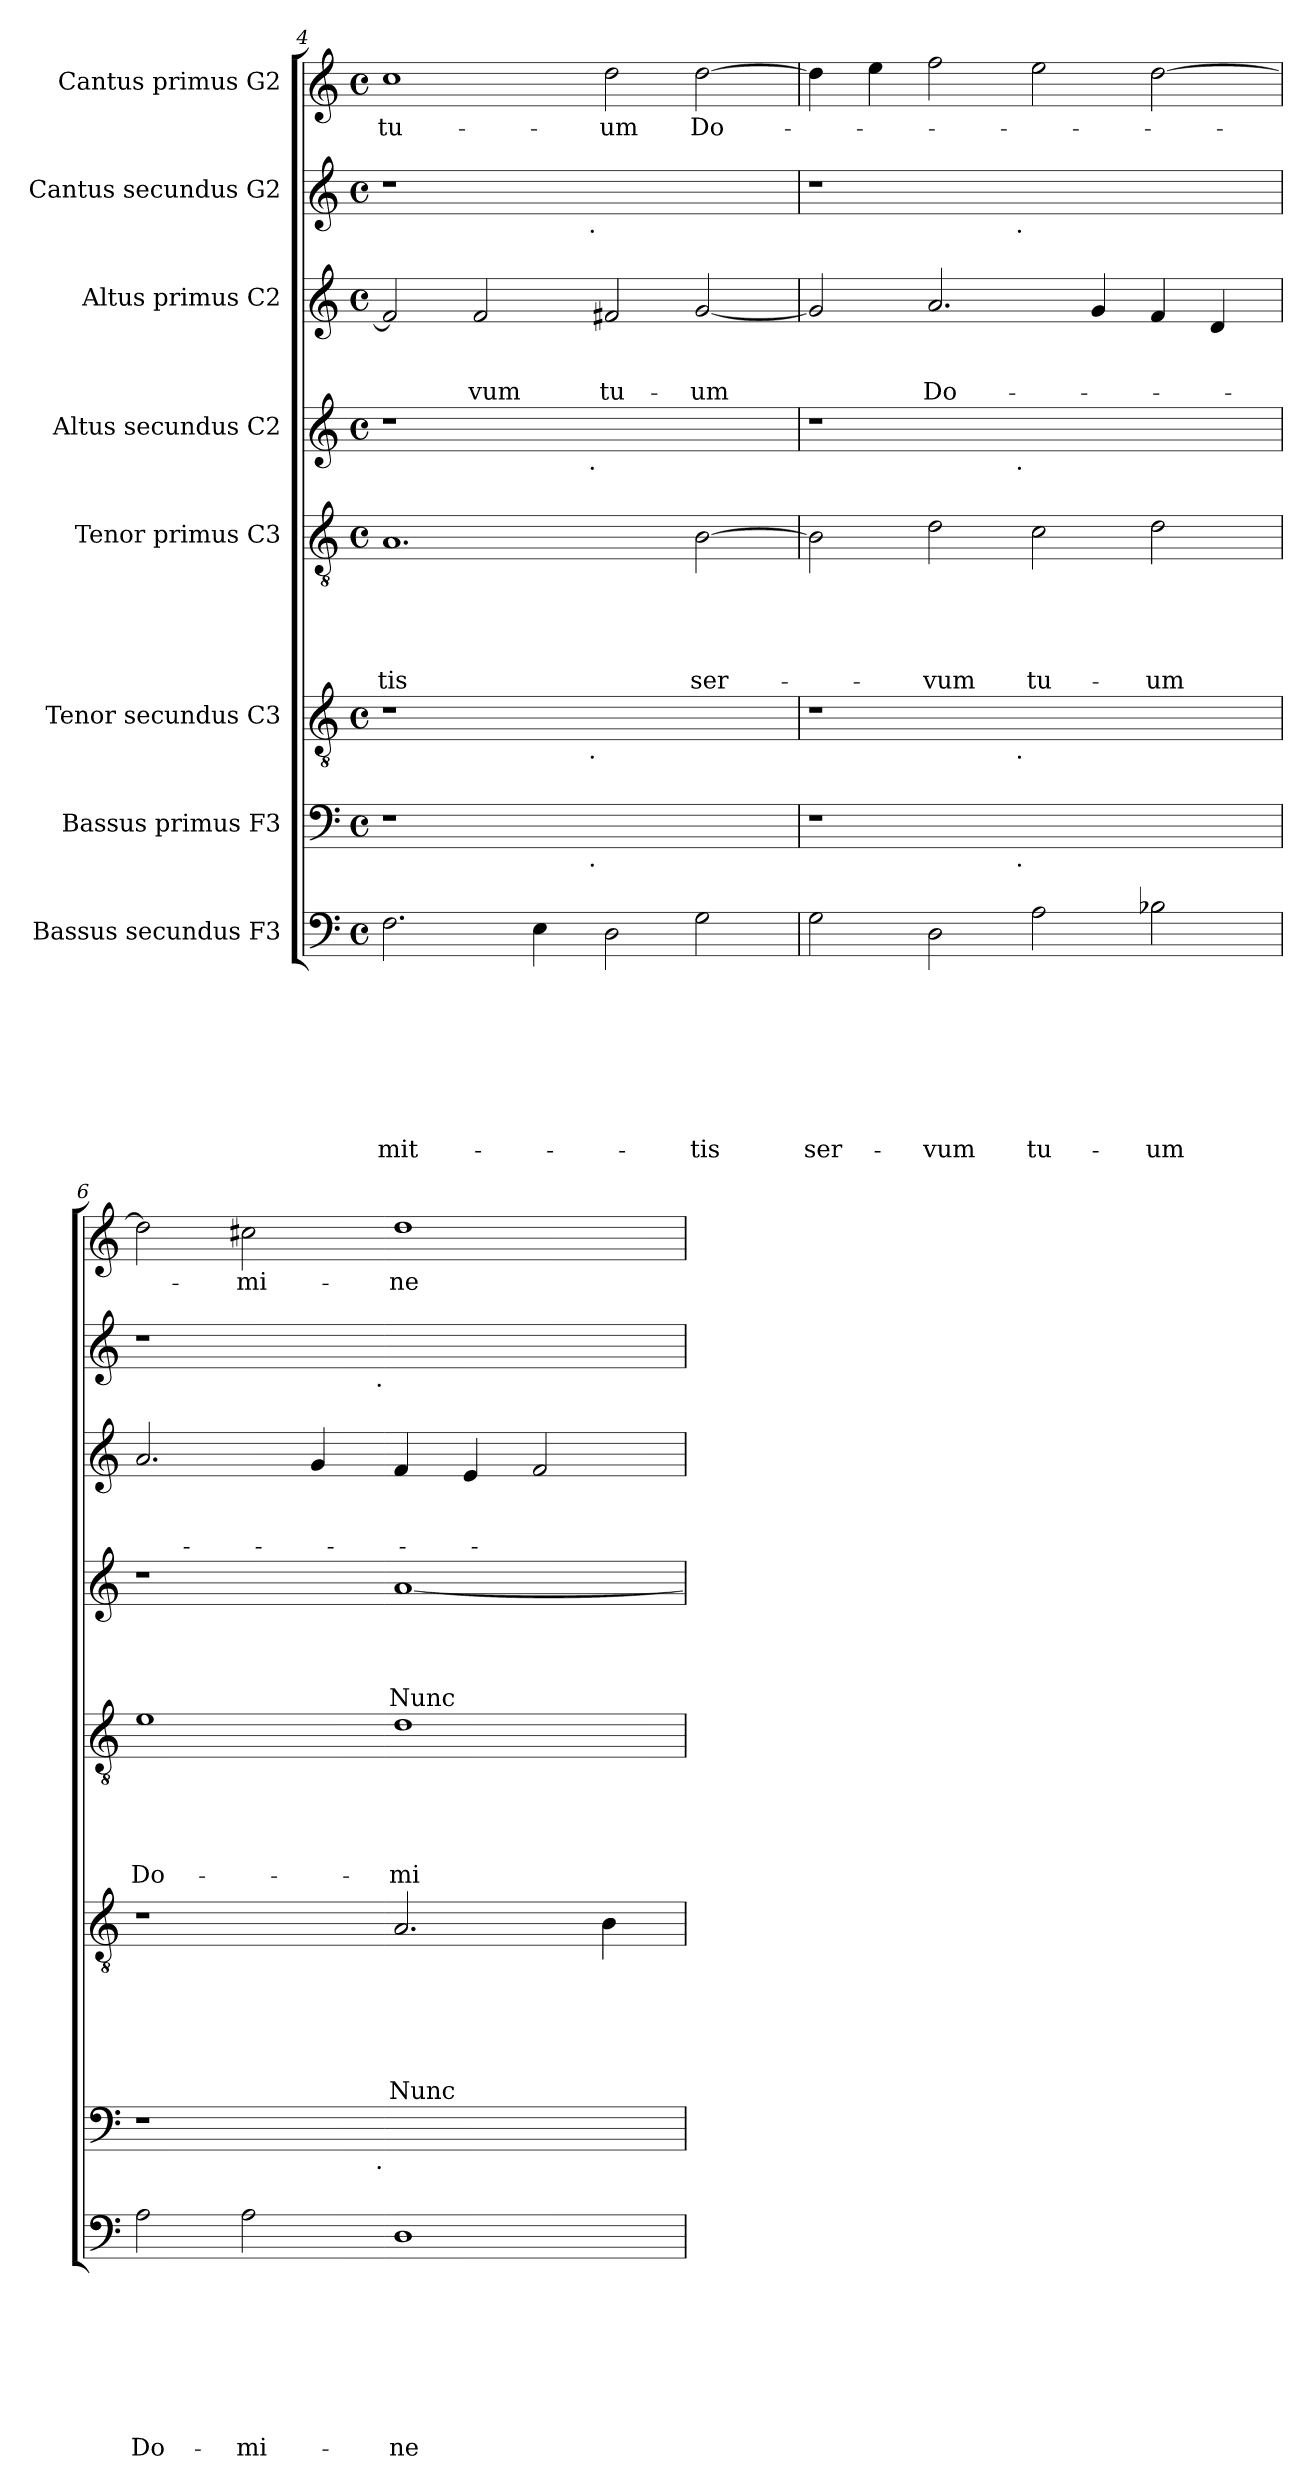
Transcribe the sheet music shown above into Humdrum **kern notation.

**kern	**text	**text	**text	**text	**text	**text	**text	**text	**kern	**kern	**text	**text	**text	**text	**text	**text	**kern	**text	**text	**text	**text	**text	**kern	**text	**text	**text	**text	**kern	**text	**text	**text	**kern	**kern	**text
*part8	*part8	*part8	*part8	*part8	*part8	*part8	*part8	*part8	*part7	*part6	*part6	*part6	*part6	*part6	*part6	*part6	*part5	*part5	*part5	*part5	*part5	*part5	*part4	*part4	*part4	*part4	*part4	*part3	*part3	*part3	*part3	*part2	*part1	*part1
*staff8	*staff8	*staff8	*staff8	*staff8	*staff8	*staff8	*staff8	*staff8	*staff7	*staff6	*staff6	*staff6	*staff6	*staff6	*staff6	*staff6	*staff5	*staff5	*staff5	*staff5	*staff5	*staff5	*staff4	*staff4	*staff4	*staff4	*staff4	*staff3	*staff3	*staff3	*staff3	*staff2	*staff1	*staff1
*I"Bassus secundus F3	*	*	*	*	*	*	*	*	*I"Bassus primus F3	*I"Tenor secundus C3	*	*	*	*	*	*	*I"Tenor primus C3	*	*	*	*	*	*I"Altus secundus C2	*	*	*	*	*I"Altus primus C2	*	*	*	*I"Cantus secundus G2	*I"Cantus primus G2	*
*clefF4	*	*	*	*	*	*	*	*	*clefF4	*clefGv2	*	*	*	*	*	*	*clefGv2	*	*	*	*	*	*clefG2	*	*	*	*	*clefG2	*	*	*	*clefG2	*clefG2	*
*k[]	*	*	*	*	*	*	*	*	*k[]	*k[]	*	*	*	*	*	*	*k[]	*	*	*	*	*	*k[]	*	*	*	*	*k[]	*	*	*	*k[]	*k[]	*
*C:	*	*	*	*	*	*	*	*	*C:	*C:	*	*	*	*	*	*	*C:	*	*	*	*	*	*C:	*	*	*	*	*C:	*	*	*	*C:	*C:	*
*M4/4	*	*	*	*	*	*	*	*	*M4/4	*M4/4	*	*	*	*	*	*	*M4/4	*	*	*	*	*	*M4/4	*	*	*	*	*M4/4	*	*	*	*M4/4	*M4/4	*
*met(c)	*	*	*	*	*	*	*	*	*met(c)	*met(c)	*	*	*	*	*	*	*met(c)	*	*	*	*	*	*met(c)	*	*	*	*	*met(c)	*	*	*	*met(c)	*met(c)	*
=4	=4	=4	=4	=4	=4	=4	=4	=4	=4	=4	=4	=4	=4	=4	=4	=4	=4	=4	=4	=4	=4	=4	=4	=4	=4	=4	=4	=4	=4	=4	=4	=4	=4	=4
!	!	!	!	!	!	!	!	!LO:LY:b	!	!	!	!	!	!	!	!	!	!	!	!	!	!LO:LY:b	!	!	!	!	!	!	!	!	!	!	!	!LO:LY:b
*	*	*	*	*	*	*	*	*	*^	*^	*	*	*	*	*	*	*	*	*	*	*	*	*^	*	*	*	*	*	*	*	*	*^	*	*
2.F\	.	.	.	.	.	.	.	-mit-	1r	2ryy	1r	2ryy	.	.	.	.	.	.	1.A	.	.	.	.	-tis	1r	2ryy	.	.	.	.	2f/]	.	.	.	1r	2ryy	1cc	tu-
!	!	!	!	!	!	!	!	!	!	!	!	!	!	!	!	!	!	!	!	!	!	!	!	!	!	!	!	!	!	!	!	!	!	!LO:LY:b	!	!	!	!
.	.	.	.	.	.	.	.	.	.	4...ryy	.	4...ryy	.	.	.	.	.	.	.	.	.	.	.	.	.	4...ryy	.	.	.	.	2f/	.	.	-vum	.	4...ryy	.	.
4E\	.	.	.	.	.	.	.	.	.	.	.	.	.	.	.	.	.	.	.	.	.	.	.	.	.	.	.	.	.	.	.	.	.	.	.	.	.	.
!	!	!	!	!	!	!	!	!	!	!	!	!	!	!	!	!	!	!	!	!	!	!	!	!	!	!	!	!	!	!	!	!	!	!	!	!LO:TX:b:t=.	!	!
!	!	!	!	!	!	!	!	!	!	!	!	!	!	!	!	!	!	!	!	!	!	!	!	!	!	!LO:TX:b:t=.	!	!	!	!	!	!	!	!	!	!	!	!
!	!	!	!	!	!	!	!	!	!	!	!	!LO:TX:b:t=.	!	!	!	!	!	!	!	!	!	!	!	!	!	!	!	!	!	!	!	!	!	!	!	!	!	!
!	!	!	!	!	!	!	!	!	!	!LO:TX:b:t=.	!	!	!	!	!	!	!	!	!	!	!	!	!	!	!	!	!	!	!	!	!	!	!	!	!	!	!	!
.	.	.	.	.	.	.	.	.	.	1ryy	.	1ryy	.	.	.	.	.	.	.	.	.	.	.	.	.	1ryy	.	.	.	.	.	.	.	.	.	1ryy	.	.
!	!	!	!	!	!	!	!	!	!	!	!	!	!	!	!	!	!	!	!	!	!	!	!	!	!	!	!	!	!	!	!	!	!	!LO:LY:b	!	!	!	!LO:LY:b
2D\	.	.	.	.	.	.	.	.	1ryy	.	1ryy	.	.	.	.	.	.	.	.	.	.	.	.	.	1ryy	.	.	.	.	.	2f#X/	.	.	tu-	1ryy	.	2dd\	-um
!	!	!	!	!	!	!	!	!LO:LY:b	!	!	!	!	!	!	!	!	!	!	!	!	!	!	!	!LO:LY:b	!	!	!	!	!	!	!	!	!	!LO:LY:b	!	!	!	!LO:LY:b
2G\	.	.	.	.	.	.	.	-tis	.	.	.	.	.	.	.	.	.	.	[>2B\	.	.	.	.	ser-	.	.	.	.	.	.	[<2g/	.	.	-um	.	.	[>2dd\	Do-
.	.	.	.	.	.	.	.	.	.	32ryy	.	32ryy	.	.	.	.	.	.	.	.	.	.	.	.	.	32ryy	.	.	.	.	.	.	.	.	.	32ryy	.	.
=5	=5	=5	=5	=5	=5	=5	=5	=5	=5	=5	=5	=5	=5	=5	=5	=5	=5	=5	=5	=5	=5	=5	=5	=5	=5	=5	=5	=5	=5	=5	=5	=5	=5	=5	=5	=5	=5	=5
!	!	!	!	!	!	!	!	!LO:LY:b	!	!	!	!	!	!	!	!	!	!	!	!	!	!	!	!	!	!	!	!	!	!	!	!	!	!	!	!	!	!
2G\	.	.	.	.	.	.	.	ser-	1r	2ryy	1r	2ryy	.	.	.	.	.	.	2B\]	.	.	.	.	.	1r	2ryy	.	.	.	.	2g/]	.	.	.	1r	2ryy	4dd\]	.
.	.	.	.	.	.	.	.	.	.	.	.	.	.	.	.	.	.	.	.	.	.	.	.	.	.	.	.	.	.	.	.	.	.	.	.	.	4ee\	.
!	!	!	!	!	!	!	!	!LO:LY:b	!	!	!	!	!	!	!	!	!	!	!	!	!	!	!	!LO:LY:b	!	!	!	!	!	!	!	!	!	!LO:LY:b	!	!	!	!
2D\	.	.	.	.	.	.	.	-vum	.	4...ryy	.	4...ryy	.	.	.	.	.	.	2d\	.	.	.	.	-vum	.	4...ryy	.	.	.	.	2.a/	.	.	Do-	.	4...ryy	2ff\	.
!	!	!	!	!	!	!	!	!	!	!	!	!	!	!	!	!	!	!	!	!	!	!	!	!	!	!	!	!	!	!	!	!	!	!	!	!LO:TX:b:t=.	!	!
!	!	!	!	!	!	!	!	!	!	!	!	!	!	!	!	!	!	!	!	!	!	!	!	!	!	!LO:TX:b:t=.	!	!	!	!	!	!	!	!	!	!	!	!
!	!	!	!	!	!	!	!	!	!	!	!	!LO:TX:b:t=.	!	!	!	!	!	!	!	!	!	!	!	!	!	!	!	!	!	!	!	!	!	!	!	!	!	!
!	!	!	!	!	!	!	!	!	!	!LO:TX:b:t=.	!	!	!	!	!	!	!	!	!	!	!	!	!	!	!	!	!	!	!	!	!	!	!	!	!	!	!	!
.	.	.	.	.	.	.	.	.	.	1ryy	.	1ryy	.	.	.	.	.	.	.	.	.	.	.	.	.	1ryy	.	.	.	.	.	.	.	.	.	1ryy	.	.
!	!	!	!	!	!	!	!	!LO:LY:b	!	!	!	!	!	!	!	!	!	!	!	!	!	!	!	!LO:LY:b	!	!	!	!	!	!	!	!	!	!	!	!	!	!
2A\	.	.	.	.	.	.	.	tu-	1ryy	.	1ryy	.	.	.	.	.	.	.	2c\	.	.	.	.	tu-	1ryy	.	.	.	.	.	.	.	.	.	1ryy	.	2ee\	.
.	.	.	.	.	.	.	.	.	.	.	.	.	.	.	.	.	.	.	.	.	.	.	.	.	.	.	.	.	.	.	4g/	.	.	.	.	.	.	.
!	!	!	!	!	!	!	!	!LO:LY:b	!	!	!	!	!	!	!	!	!	!	!	!	!	!	!	!LO:LY:b	!	!	!	!	!	!	!	!	!	!	!	!	!	!
2B-X\	.	.	.	.	.	.	.	-um	.	.	.	.	.	.	.	.	.	.	2d\	.	.	.	.	-um	.	.	.	.	.	.	4f/	.	.	.	.	.	[<2dd\	.
.	.	.	.	.	.	.	.	.	.	.	.	.	.	.	.	.	.	.	.	.	.	.	.	.	.	.	.	.	.	.	4d/	.	.	.	.	.	.	.
.	.	.	.	.	.	.	.	.	.	32ryy	.	32ryy	.	.	.	.	.	.	.	.	.	.	.	.	.	32ryy	.	.	.	.	.	.	.	.	.	32ryy	.	.
!!LO:LB:g=z
=6	=6	=6	=6	=6	=6	=6	=6	=6	=6	=6	=6	=6	=6	=6	=6	=6	=6	=6	=6	=6	=6	=6	=6	=6	=6	=6	=6	=6	=6	=6	=6	=6	=6	=6	=6	=6	=6	=6
!	!	!	!	!	!	!	!	!LO:LY:b	!	!	!	!	!	!	!	!	!	!	!	!	!	!	!	!LO:LY:b	!	!	!	!	!	!	!	!	!	!	!	!	!	!
*	*	*	*	*	*	*	*	*	*	*	*v	*v	*	*	*	*	*	*	*	*	*	*	*	*	*v	*v	*	*	*	*	*	*	*	*	*	*	*	*
2A\	.	.	.	.	.	.	.	Do-	1r	2ryy	1r	.	.	.	.	.	.	1e	.	.	.	.	Do-	1r	.	.	.	.	2.a/	.	.	.	1r	2ryy	2dd\]	.
!	!	!	!	!	!	!	!	!LO:LY:b	!	!	!	!	!	!	!	!	!	!	!	!	!	!	!	!	!	!	!	!	!	!	!	!	!	!	!	!LO:LY:b
2A\	.	.	.	.	.	.	.	-mi-	.	4...ryy	.	.	.	.	.	.	.	.	.	.	.	.	.	.	.	.	.	.	.	.	.	.	.	4...ryy	2cc#X\	-mi-
.	.	.	.	.	.	.	.	.	.	.	.	.	.	.	.	.	.	.	.	.	.	.	.	.	.	.	.	.	4g/	.	.	.	.	.	.	.
!	!	!	!	!	!	!	!	!	!	!	!	!	!	!	!	!	!	!	!	!	!	!	!	!	!	!	!	!	!	!	!	!	!	!LO:TX:b:t=.	!	!
!	!	!	!	!	!	!	!	!	!	!LO:TX:b:t=.	!	!	!	!	!	!	!	!	!	!	!	!	!	!	!	!	!	!	!	!	!	!	!	!	!	!
.	.	.	.	.	.	.	.	.	.	1ryy	.	.	.	.	.	.	.	.	.	.	.	.	.	.	.	.	.	.	.	.	.	.	.	1ryy	.	.
!	!	!	!	!	!	!	!	!LO:LY:b	!	!	!	!	!	!	!	!	!LO:LY:b	!	!	!	!	!	!LO:LY:b	!	!	!	!	!LO:LY:b	!	!	!	!	!	!	!	!LO:LY:b
1D	.	.	.	.	.	.	.	-ne	1ryy	.	2.A/	.	.	.	.	.	Nunc	1d	.	.	.	.	-mi-	[<1a	.	.	.	Nunc	4f/	.	.	.	1ryy	.	1dd	-ne
.	.	.	.	.	.	.	.	.	.	.	.	.	.	.	.	.	.	.	.	.	.	.	.	.	.	.	.	.	4e/	.	.	.	.	.	.	.
.	.	.	.	.	.	.	.	.	.	.	.	.	.	.	.	.	.	.	.	.	.	.	.	.	.	.	.	.	2f/	.	.	.	.	.	.	.
.	.	.	.	.	.	.	.	.	.	.	4B\	.	.	.	.	.	.	.	.	.	.	.	.	.	.	.	.	.	.	.	.	.	.	.	.	.
.	.	.	.	.	.	.	.	.	.	32ryy	.	.	.	.	.	.	.	.	.	.	.	.	.	.	.	.	.	.	.	.	.	.	.	32ryy	.	.
*	*	*	*	*	*	*	*	*	*v	*v	*	*	*	*	*	*	*	*	*	*	*	*	*	*	*	*	*	*	*	*	*	*	*v	*v	*	*
=	=	=	=	=	=	=	=	=	=	=	=	=	=	=	=	=	=	=	=	=	=	=	=	=	=	=	=	=	=	=	=	=	=	=
*-	*-	*-	*-	*-	*-	*-	*-	*-	*-	*-	*-	*-	*-	*-	*-	*-	*-	*-	*-	*-	*-	*-	*-	*-	*-	*-	*-	*-	*-	*-	*-	*-	*-	*-
